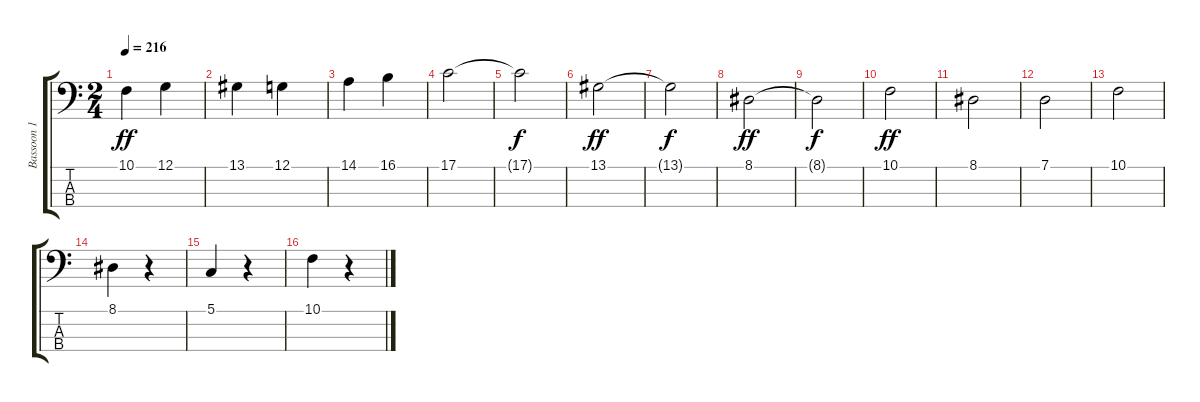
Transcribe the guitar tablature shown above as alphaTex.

\track ("Bassoon 1" "Bassoon 1") {instrument bassoon}
\staff {score tabs}
\tuning (G2 D2 A1 E1) {hide}
\ts (2 4)
\tempo 216
\clef f4
\ks c
10.1.4{dy ff} 12.1.4 |
13.1.4 12.1.4 |
14.1.4 16.1.4 |
17.1.2 |
17.1{t}.2{dy f} |
13.1.2{dy ff} |
13.1{t}.2{dy f} |
8.1.2{dy ff} |
8.1{t}.2{dy f} |
10.1.2{dy ff} |
8.1.2 |
7.1.2 |
10.1.2 |
8.1.4 r.4 |
5.1.4 r.4 |
10.1.4 r.4
